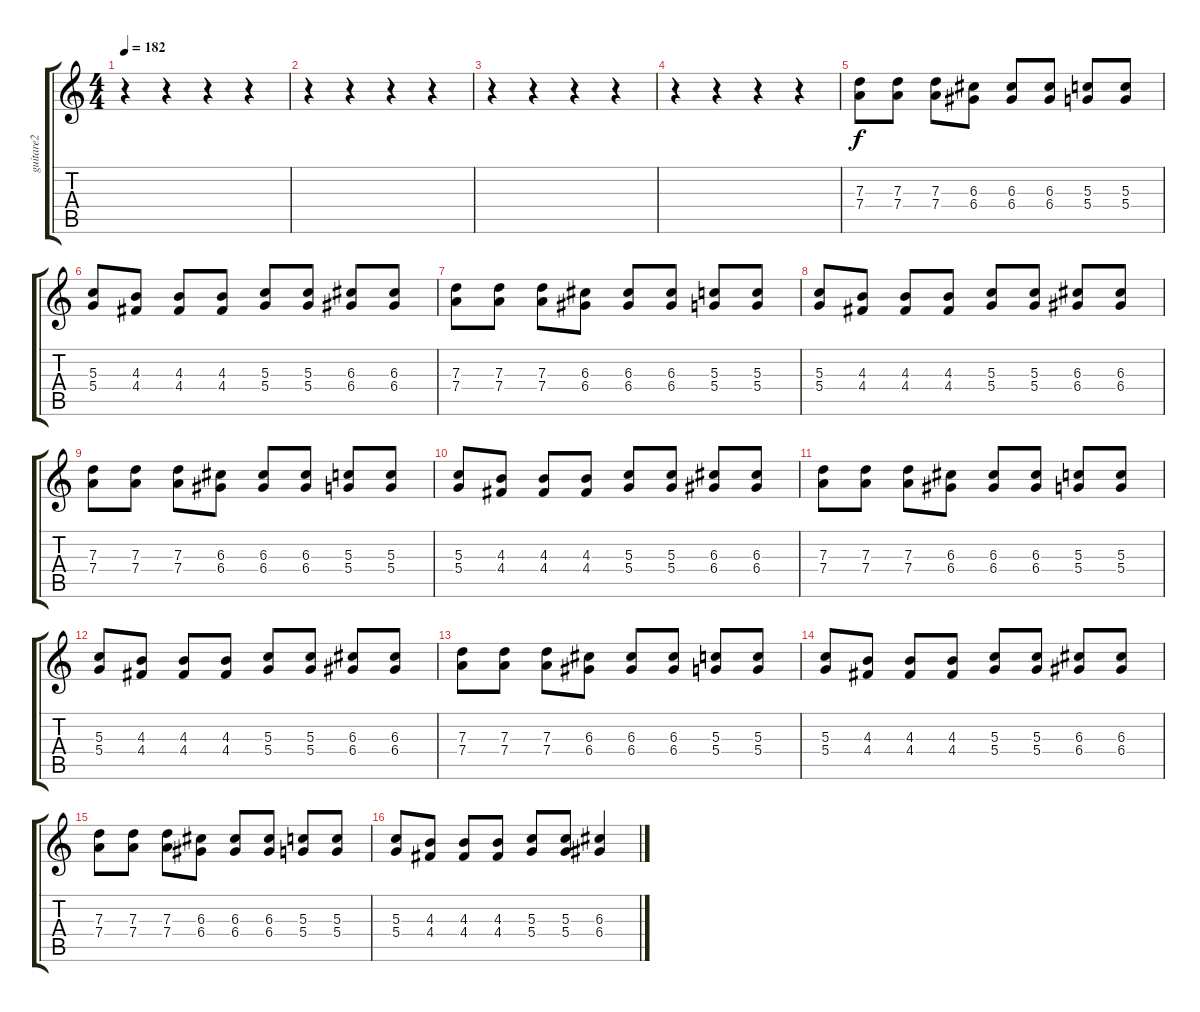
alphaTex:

\track ("guitare2" "guitare2") {instrument distortionguitar}
\staff {score tabs}
\tuning (E4 B3 G3 D3 A2 D2) {hide}
\ts (4 4)
\tempo 182
\clef g2
\ks c
r.4{dy f instrument distortionguitar} r.4 r.4 r.4 |
r.4 r.4 r.4 r.4 |
r.4 r.4 r.4 r.4 |
r.4 r.4 r.4 r.4 |
(7.3 7.4).8 (7.3 7.4).8 (7.3 7.4).8 (6.3 6.4).8 (6.3 6.4).8 (6.3 6.4).8 (5.3 5.4).8 (5.3 5.4).8 |
(5.3 5.4).8 (4.3 4.4).8 (4.3 4.4).8 (4.3 4.4).8 (5.3 5.4).8 (5.3 5.4).8 (6.3 6.4).8 (6.3 6.4).8 |
(7.3 7.4).8 (7.3 7.4).8 (7.3 7.4).8 (6.3 6.4).8 (6.3 6.4).8 (6.3 6.4).8 (5.3 5.4).8 (5.3 5.4).8 |
(5.3 5.4).8 (4.3 4.4).8 (4.3 4.4).8 (4.3 4.4).8 (5.3 5.4).8 (5.3 5.4).8 (6.3 6.4).8 (6.3 6.4).8 |
(7.3 7.4).8 (7.3 7.4).8 (7.3 7.4).8 (6.3 6.4).8 (6.3 6.4).8 (6.3 6.4).8 (5.3 5.4).8 (5.3 5.4).8 |
(5.3 5.4).8 (4.3 4.4).8 (4.3 4.4).8 (4.3 4.4).8 (5.3 5.4).8 (5.3 5.4).8 (6.3 6.4).8 (6.3 6.4).8 |
(7.3 7.4).8 (7.3 7.4).8 (7.3 7.4).8 (6.3 6.4).8 (6.3 6.4).8 (6.3 6.4).8 (5.3 5.4).8 (5.3 5.4).8 |
(5.3 5.4).8 (4.3 4.4).8 (4.3 4.4).8 (4.3 4.4).8 (5.3 5.4).8 (5.3 5.4).8 (6.3 6.4).8 (6.3 6.4).8 |
(7.3 7.4).8 (7.3 7.4).8 (7.3 7.4).8 (6.3 6.4).8 (6.3 6.4).8 (6.3 6.4).8 (5.3 5.4).8 (5.3 5.4).8 |
(5.3 5.4).8 (4.3 4.4).8 (4.3 4.4).8 (4.3 4.4).8 (5.3 5.4).8 (5.3 5.4).8 (6.3 6.4).8 (6.3 6.4).8 |
(7.3 7.4).8 (7.3 7.4).8 (7.3 7.4).8 (6.3 6.4).8 (6.3 6.4).8 (6.3 6.4).8 (5.3 5.4).8 (5.3 5.4).8 |
(5.3 5.4).8 (4.3 4.4).8 (4.3 4.4).8 (4.3 4.4).8 (5.3 5.4).8 (5.3 5.4).8 (6.3 6.4).4
